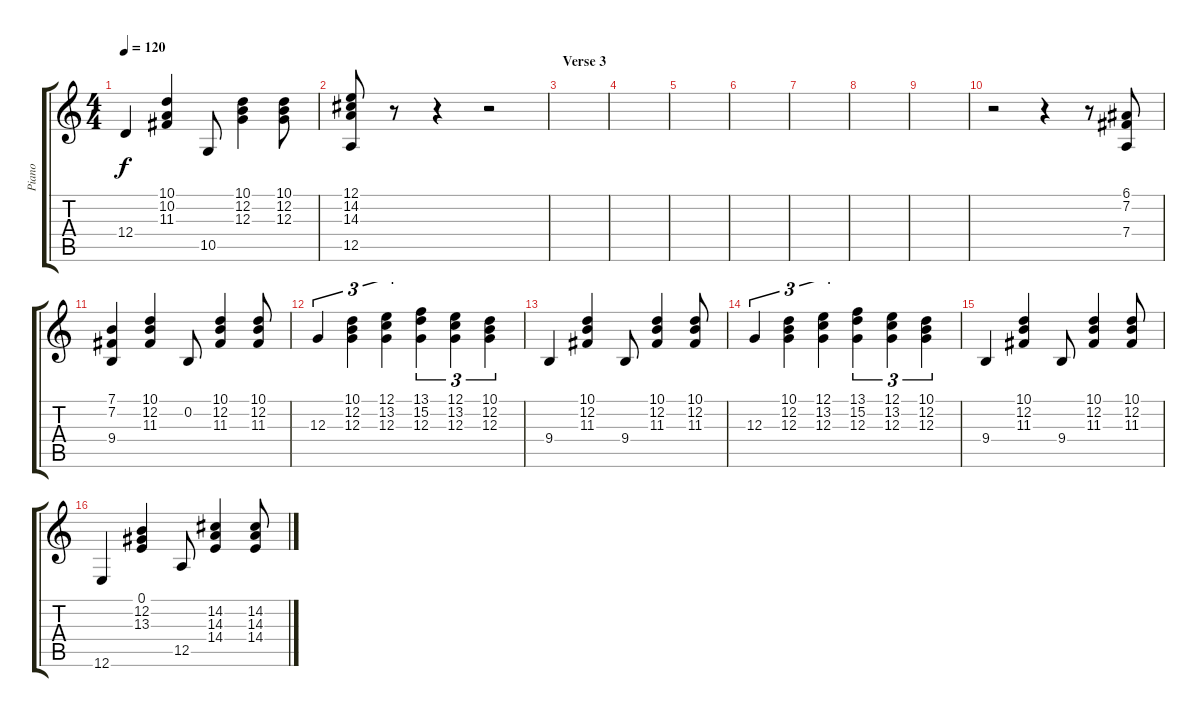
\track ("Piano" "Piano") {instrument acousticgrandpiano}
\staff {score tabs}
\tuning (E4 B3 G3 D3 A2 E2) {hide}
\ts (4 4)
\tempo 120
\clef g2
\ks c
12.4.4{dy f} (10.1 10.2 11.3).4 10.5.8 (10.1 12.2 12.3).4 (10.1 12.2 12.3).8 |
(12.1 14.2 14.3 12.5).8 r.8 r.4 r.2 |
\section ("" "Verse 3")
|
|
|
|
|
|
|
r.2 r.4 r.8 (6.1 7.2 7.4).8 |
(7.1 7.2 9.4).4 (10.1 12.2 11.3).4 0.2.8 (10.1 12.2 11.3).4 (10.1 12.2 11.3).8 |
12.3.4{tu (3 2)} (10.1 12.2 12.3).4{tu (3 2)} (12.1 13.2 12.3).4{tu (3 2)} (13.1 15.2 12.3).4{tu (3 2)} (12.1 13.2 12.3).4{tu (3 2)} (10.1 12.2 12.3).4{tu (3 2)} |
9.4.4 (10.1 12.2 11.3).4 9.4.8 (10.1 12.2 11.3).4 (10.1 12.2 11.3).8 |
12.3.4{tu (3 2)} (10.1 12.2 12.3).4{tu (3 2)} (12.1 13.2 12.3).4{tu (3 2)} (13.1 15.2 12.3).4{tu (3 2)} (12.1 13.2 12.3).4{tu (3 2)} (10.1 12.2 12.3).4{tu (3 2)} |
9.4.4 (10.1 12.2 11.3).4 9.4.8 (10.1 12.2 11.3).4 (10.1 12.2 11.3).8 |
12.6.4 (0.1 12.2 13.3).4 12.5.8 (14.2 14.3 14.4).4 (14.2 14.3 14.4).8
